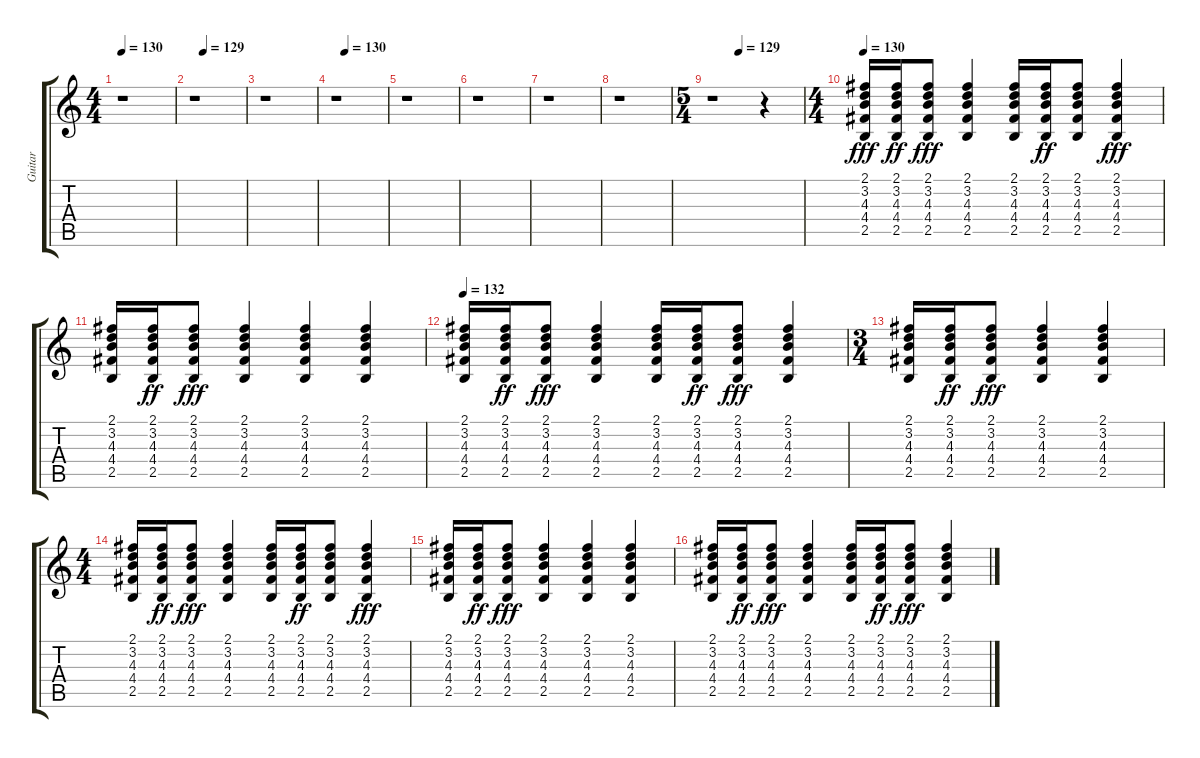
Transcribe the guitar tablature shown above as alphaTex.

\track ("Guitar" "Guitar") {instrument acousticguitarsteel}
\staff {score tabs}
\tuning (E4 B3 G3 D3 A2 E2) {hide}
\ts (4 4)
\tempo 130
\clef g2
\ks c
r.1{dy fff} |
\tempo (129 0.1875)
r.1 |
r.1 |
\tempo (130 0.1875)
r.1 |
r.1 |
r.1 |
r.1 |
r.1 |
\ts (5 4)
\tempo (129 0.3)
r.1 r.4 |
\ts (4 4)
\tempo 130
(2.1 3.2 4.3 4.4 2.5).16{volume 9} (2.1 3.2 4.3 4.4 2.5).16{dy ff} (2.1 3.2 4.3 4.4 2.5).8{dy fff} (2.1 3.2 4.3 4.4 2.5).4 (2.1 3.2 4.3 4.4 2.5).16 (2.1 3.2 4.3 4.4 2.5).16{dy ff} (2.1 3.2 4.3 4.4 2.5).8 (2.1 3.2 4.3 4.4 2.5).4{dy fff} |
(2.1 3.2 4.3 4.4 2.5).16 (2.1 3.2 4.3 4.4 2.5).16{dy ff} (2.1 3.2 4.3 4.4 2.5).8{dy fff} (2.1 3.2 4.3 4.4 2.5).4 (2.1 3.2 4.3 4.4 2.5).4 (2.1 3.2 4.3 4.4 2.5).4 |
\tempo 132
(2.1 3.2 4.3 4.4 2.5).16 (2.1 3.2 4.3 4.4 2.5).16{dy ff} (2.1 3.2 4.3 4.4 2.5).8{dy fff} (2.1 3.2 4.3 4.4 2.5).4 (2.1 3.2 4.3 4.4 2.5).16 (2.1 3.2 4.3 4.4 2.5).16{dy ff} (2.1 3.2 4.3 4.4 2.5).8{dy fff} (2.1 3.2 4.3 4.4 2.5).4 |
\ts (3 4)
(2.1 3.2 4.3 4.4 2.5).16 (2.1 3.2 4.3 4.4 2.5).16{dy ff} (2.1 3.2 4.3 4.4 2.5).8{dy fff} (2.1 3.2 4.3 4.4 2.5).4 (2.1 3.2 4.3 4.4 2.5).4 |
\ts (4 4)
(2.1 3.2 4.3 4.4 2.5).16 (2.1 3.2 4.3 4.4 2.5).16{dy ff} (2.1 3.2 4.3 4.4 2.5).8{dy fff} (2.1 3.2 4.3 4.4 2.5).4 (2.1 3.2 4.3 4.4 2.5).16 (2.1 3.2 4.3 4.4 2.5).16{dy ff} (2.1 3.2 4.3 4.4 2.5).8 (2.1 3.2 4.3 4.4 2.5).4{dy fff} |
(2.1 3.2 4.3 4.4 2.5).16 (2.1 3.2 4.3 4.4 2.5).16{dy ff} (2.1 3.2 4.3 4.4 2.5).8{dy fff} (2.1 3.2 4.3 4.4 2.5).4 (2.1 3.2 4.3 4.4 2.5).4 (2.1 3.2 4.3 4.4 2.5).4 |
(2.1 3.2 4.3 4.4 2.5).16 (2.1 3.2 4.3 4.4 2.5).16{dy ff} (2.1 3.2 4.3 4.4 2.5).8{dy fff} (2.1 3.2 4.3 4.4 2.5).4 (2.1 3.2 4.3 4.4 2.5).16 (2.1 3.2 4.3 4.4 2.5).16{dy ff} (2.1 3.2 4.3 4.4 2.5).8{dy fff} (2.1 3.2 4.3 4.4 2.5).4
